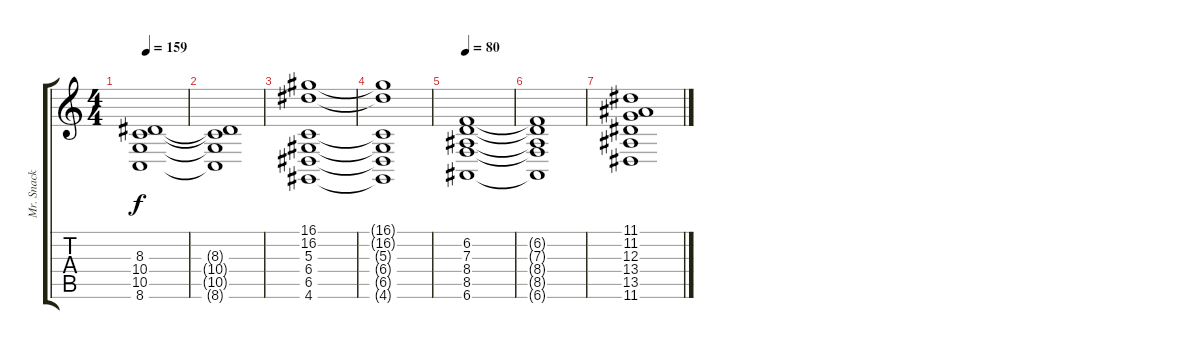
\track ("Mr. Snack" "Mr. Snack") {instrument fx1rain}
\staff {score tabs}
\tuning (E4 B3 G3 D3 A2 E2) {hide}
\ts (4 4)
\tempo 159
\clef g2
\ks c
(8.3 10.4 10.5 8.6).1{dy f} |
(8.3{t} 10.4{t} 10.5{t} 8.6{t}).1 |
(16.1 16.2 5.3 6.4 6.5 4.6).1 |
(16.1{t} 16.2{t} 5.3{t} 6.4{t} 6.5{t} 4.6{t}).1 |
\tempo 80
(6.2 7.3 8.4 8.5 6.6).1 |
(6.2{t} 7.3{t} 8.4{t} 8.5{t} 6.6{t}).1 |
(11.1 11.2 12.3 13.4 13.5 11.6).1
